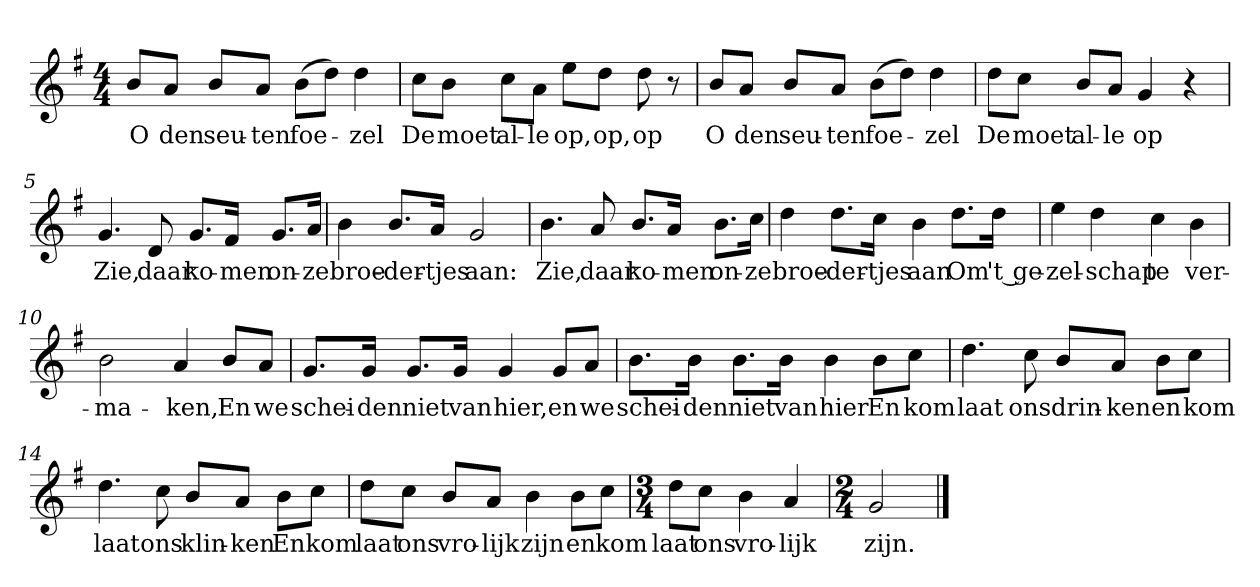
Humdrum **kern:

**kern	**text
*part1	*part1
*staff1	*staff1
*clefG2	*
*k[f#]	*
*G:	*
*M4/4	*
*MM120	*
=1	=1
8b/L	O
8a/J	den
8b/L	seu-
8a/J	-ten
(8b\L	foe-
8dd\J)	.
4dd	-zel
=2	=2
8cc\L	De
8b\J	moet
8cc\L	al-
8a\J	-le
8ee\L	op,
8dd\J	op,
8dd	op
8r	.
=3	=3
8b/L	O
8a/J	den
8b/L	seu-
8a/J	-ten
(8b\L	foe-
8dd\J)	.
4dd	-zel
=4	=4
8dd\L	De
8cc\J	moet
8b/L	al-
8a/J	-le
4g	op
4r	.
=5	=5
4.g	Zie,
8d	daar
8.g/L	ko-
16f#/Jk	-men
8.g/L	on-
16a/Jk	-ze
=6	=6
4b	broe-
8.b/L	-der-
16a/Jk	-tjes
2g	aan:
=7	=7
4.b	Zie,
8a	daar
8.b/L	ko-
16a/Jk	-men
8.b\L	on-
16cc\Jk	-ze
=8	=8
4dd	broe-
8.dd\L	-der-
16cc\Jk	-tjes
4b	aan
8.dd\L	Om
16dd\Jk	't ge-
=9	=9
4ee	-zel-
4dd	-schap
4cc	te
4b	ver-
=10	=10
2b	-ma-
4a	-ken,
8b/L	En
8a/J	we
=11	=11
8.g/L	schei-
16g/Jk	-den
8.g/L	niet
16g/Jk	van
4g	hier,
8g/L	en
8a/J	we
=12	=12
8.b\L	schei-
16b\Jk	-den
8.b\L	niet
16b\Jk	van
4b	hier
8b\L	En
8cc\J	kom
=13	=13
4.dd	laat
8cc	ons
8b/L	drin-
8a/J	-ken
8b\L	en
8cc\J	kom
=14	=14
4.dd	laat
8cc	ons
8b/L	klin-
8a/J	-ken
8b\L	En
8cc\J	kom
=15	=15
8dd\L	laat
8cc\J	ons
8b/L	vro-
8a/J	-lijk
4b	zijn
8b\L	en
8cc\J	kom
=16	=16
*M3/4	*
8dd\L	laat
8cc\J	ons
4b	vro-
4a	-lijk
=17	=17
*M2/4	*
2g	zijn.
==	==
*-	*-
